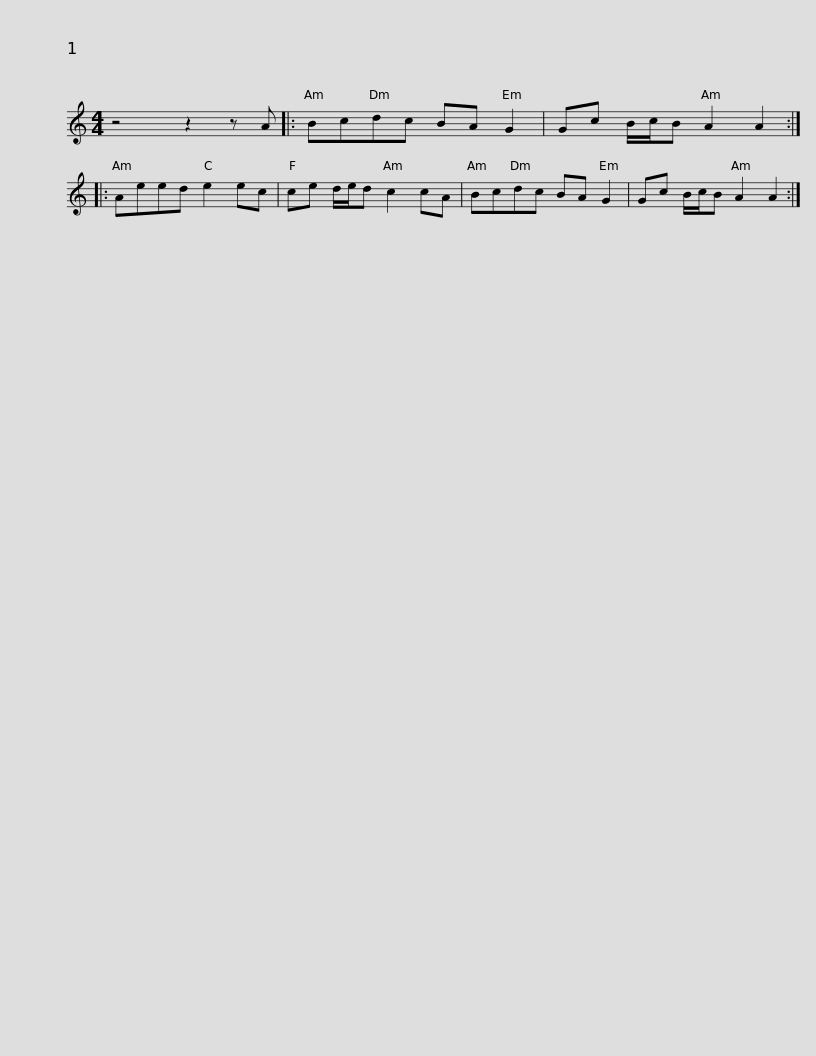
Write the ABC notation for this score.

X:1
L:1/8
M:4/4
I:linebreak $
K:C
V:1 treble
V:1
 z4 z2 z A |: Bcdc BA G2 | Gc B/c/B A2 A2 :: Aeed e2 ec | ce d/e/d c2 cA | %5
 Bcdc BA G2 |$ Gc B/c/B A2 A2 :| %7
